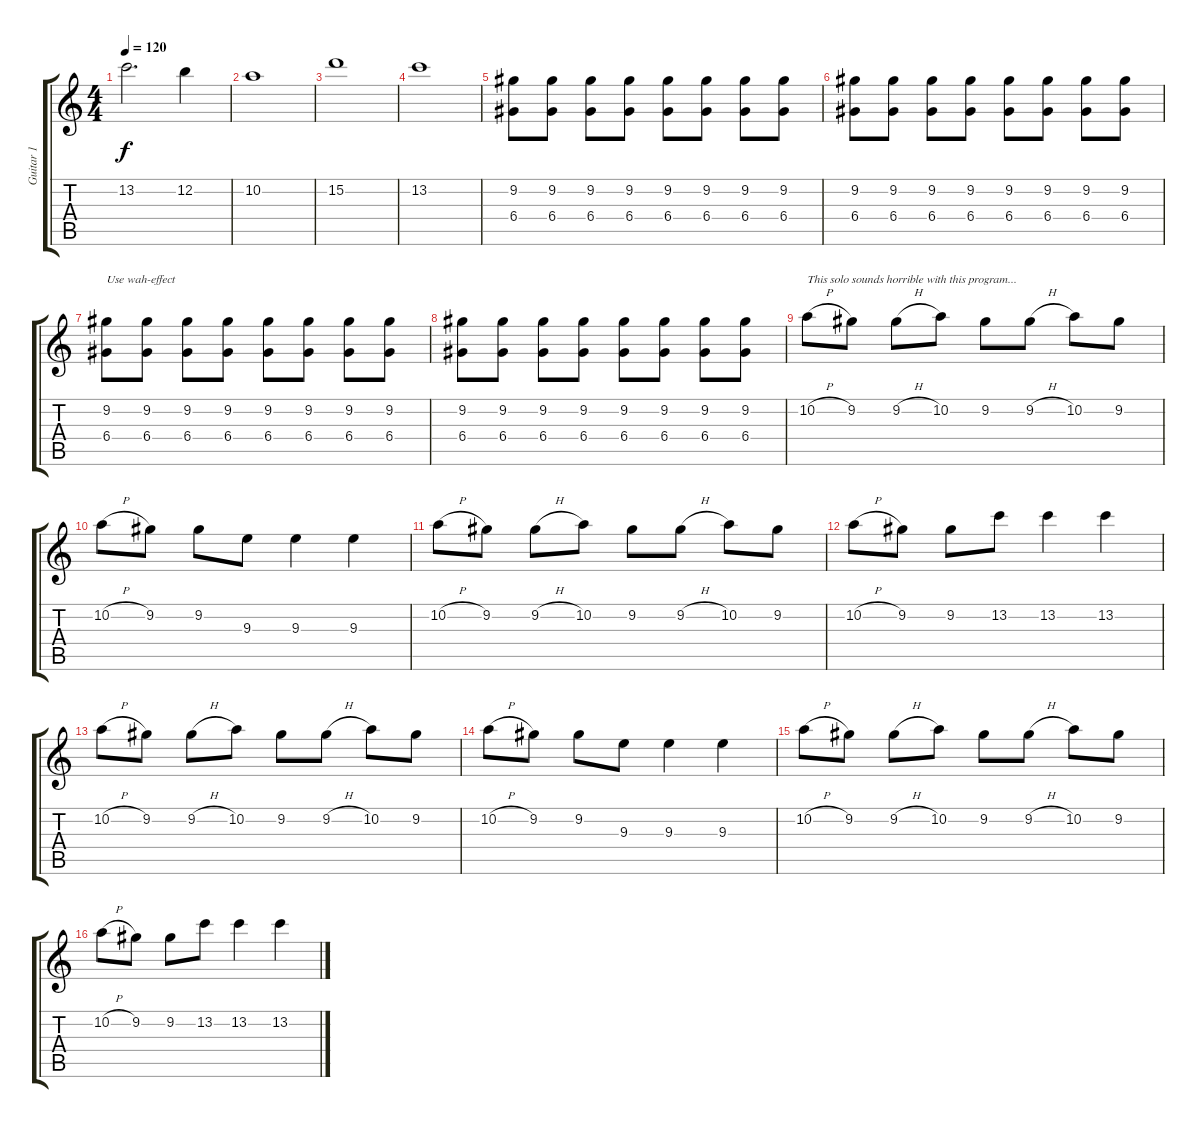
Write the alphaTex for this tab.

\track ("Guitar 1" "Guitar 1") {instrument distortionguitar}
\staff {score tabs}
\tuning (E4 B3 G3 D3 A2 D2) {hide}
\ts (4 4)
\tempo 120
\clef g2
\ks c
13.2.2{d dy f} 12.2.4 |
10.2.1 |
15.2.1 |
13.2.1 |
(9.2 6.4).8{volume 13 instrument overdrivenguitar} (9.2 6.4).8 (9.2 6.4).8 (9.2 6.4).8 (9.2 6.4).8 (9.2 6.4).8 (9.2 6.4).8 (9.2 6.4).8 |
(9.2 6.4).8 (9.2 6.4).8 (9.2 6.4).8 (9.2 6.4).8 (9.2 6.4).8 (9.2 6.4).8 (9.2 6.4).8 (9.2 6.4).8 |
(9.2 6.4).8{txt "Use wah-effect"} (9.2 6.4).8 (9.2 6.4).8 (9.2 6.4).8 (9.2 6.4).8 (9.2 6.4).8 (9.2 6.4).8 (9.2 6.4).8 |
(9.2 6.4).8 (9.2 6.4).8 (9.2 6.4).8 (9.2 6.4).8 (9.2 6.4).8 (9.2 6.4).8 (9.2 6.4).8 (9.2 6.4).8 |
10.2{h}.8{txt "This solo sounds horrible with this program..."} 9.2.8 9.2{h}.8 10.2.8 9.2.8 9.2{h}.8 10.2.8 9.2.8 |
10.2{h}.8 9.2.8 9.2.8 9.3.8 9.3.4 9.3.4 |
10.2{h}.8 9.2.8 9.2{h}.8 10.2.8 9.2.8 9.2{h}.8 10.2.8 9.2.8 |
10.2{h}.8 9.2.8 9.2.8 13.2.8 13.2.4 13.2.4 |
10.2{h}.8 9.2.8 9.2{h}.8 10.2.8 9.2.8 9.2{h}.8 10.2.8 9.2.8 |
10.2{h}.8 9.2.8 9.2.8 9.3.8 9.3.4 9.3.4 |
10.2{h}.8 9.2.8 9.2{h}.8 10.2.8 9.2.8 9.2{h}.8 10.2.8 9.2.8 |
10.2{h}.8 9.2.8 9.2.8 13.2.8 13.2.4 13.2.4
